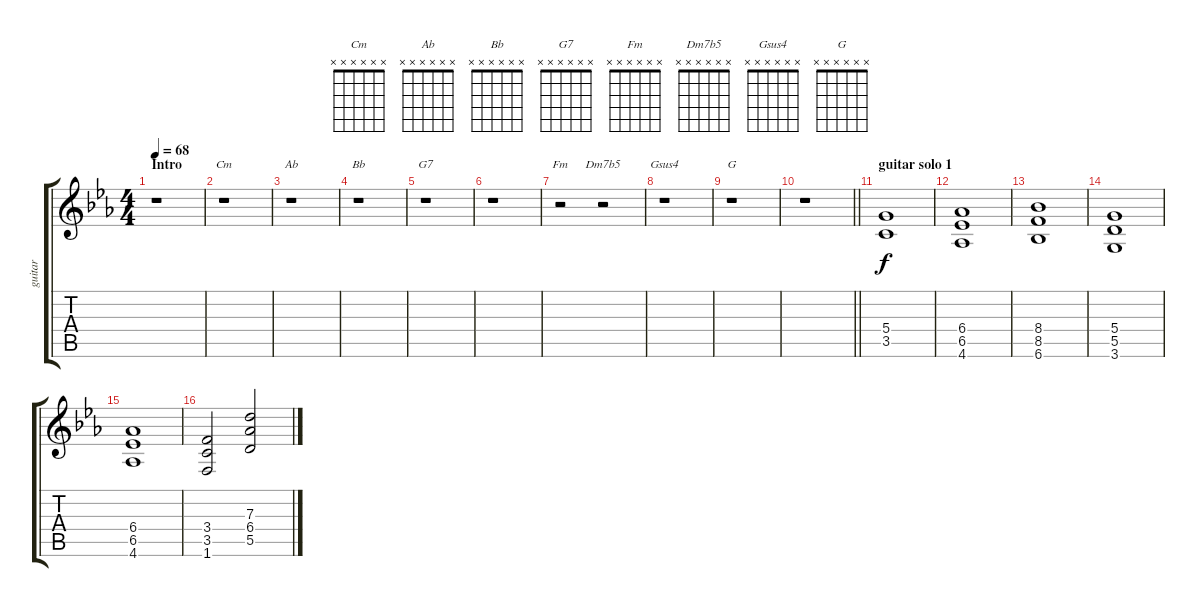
\track ("guitar" "guitar") {instrument distortionguitar}
\staff {score tabs}
\tuning (E4 B3 G3 D3 A2 E2) {hide}
\chord ("Cm" x x x x x x)
\chord ("Ab" x x x x x x)
\chord ("Bb" x x x x x x)
\chord ("G7" x x x x x x)
\chord ("Fm" x x x x x x)
\chord ("Dm7b5" x x x x x x)
\chord ("Gsus4" x x x x x x)
\chord ("G" x x x x x x)
\ts (4 4)
\section ("" "Intro")
\tempo 68
\clef g2
\ks cminor
r.1{dy f instrument distortionguitar} |
r.1{ch "Cm"} |
r.1{ch "Ab"} |
r.1{ch "Bb"} |
r.1{ch "G7"} |
r.1 |
r.2{ch "Fm"} r.2{ch "Dm7b5"} |
r.1{ch "Gsus4"} |
r.1{ch "G"} |
\barLineRight lightlight
r.1 |
\section ("" "guitar solo 1")
(5.4 3.5).1 |
(6.4 6.5 4.6).1 |
(8.4 8.5 6.6).1 |
(5.4 5.5 3.6).1 |
(6.4 6.5 4.6).1 |
(3.4 3.5 1.6).2 (7.3 6.4 5.5).2
